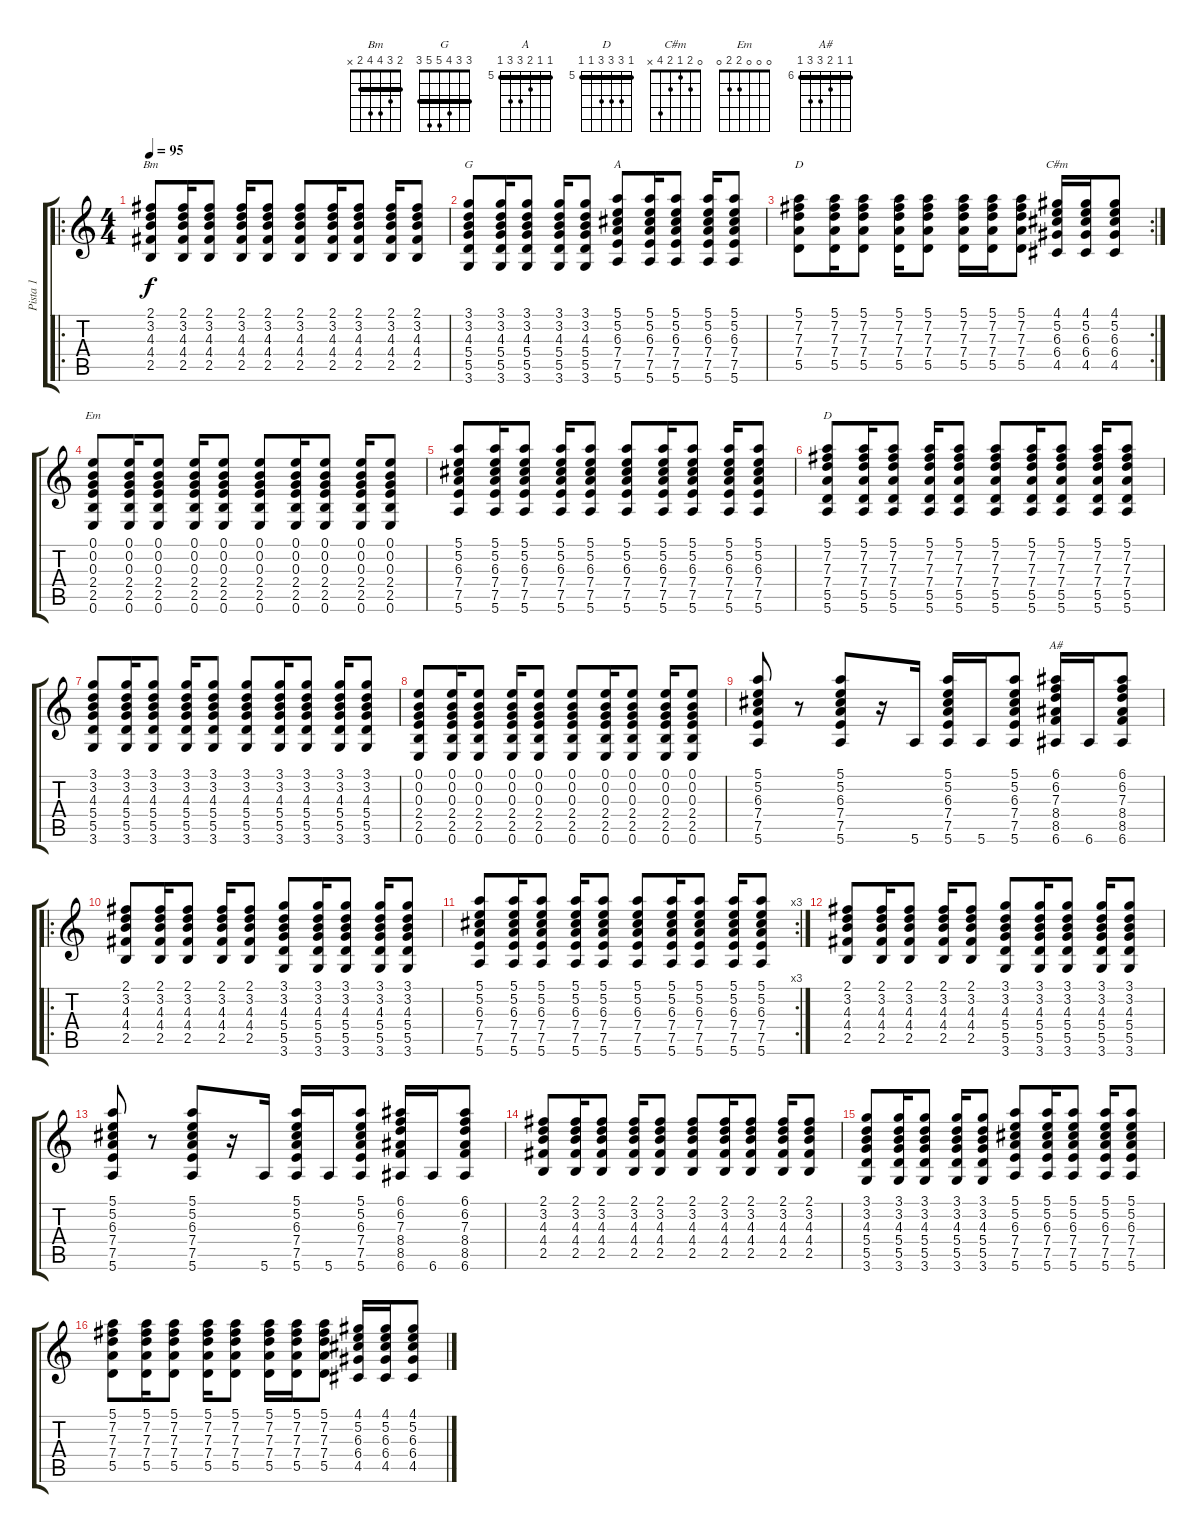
\track ("Pista 1" "Pista 1") {instrument acousticguitarnylon}
\staff {score tabs}
\tuning (E4 B3 G3 D3 A2 E2) {hide}
\chord ("Bm" 2 3 4 4 2 x) {barre 2}
\chord ("G" 3 3 4 5 5 3) {barre 3}
\chord ("A" 5 5 6 7 7 5) {firstfret 5 barre 5}
\chord ("D" 5 7 7 7 5 x) {firstfret 5 barre 5}
\chord ("C#m" 0 2 1 2 4 x)
\chord ("Em" 0 0 0 2 2 0)
\chord ("D" 5 7 7 7 5 5) {firstfret 5 barre 5}
\chord ("A#" 6 6 7 8 8 6) {firstfret 6 barre 6}
\ro
\ts (4 4)
\tempo 95
\clef g2
\ks c
(2.1 3.2 4.3 4.4 2.5).8{ch "Bm" dy f} (2.1 3.2 4.3 4.4 2.5).16 (2.1 3.2 4.3 4.4 2.5).8 (2.1 3.2 4.3 4.4 2.5).16 (2.1 3.2 4.3 4.4 2.5).8 (2.1 3.2 4.3 4.4 2.5).8 (2.1 3.2 4.3 4.4 2.5).16 (2.1 3.2 4.3 4.4 2.5).8 (2.1 3.2 4.3 4.4 2.5).16 (2.1 3.2 4.3 4.4 2.5).8 |
(3.1 3.2 4.3 5.4 5.5 3.6).8{ch "G"} (3.1 3.2 4.3 5.4 5.5 3.6).16 (3.1 3.2 4.3 5.4 5.5 3.6).8 (3.1 3.2 4.3 5.4 5.5 3.6).16 (3.1 3.2 4.3 5.4 5.5 3.6).8 (5.1 5.2 6.3 7.4 7.5 5.6).8{ch "A"} (5.1 5.2 6.3 7.4 7.5 5.6).16 (5.1 5.2 6.3 7.4 7.5 5.6).8 (5.1 5.2 6.3 7.4 7.5 5.6).16 (5.1 5.2 6.3 7.4 7.5 5.6).8 |
\rc 2
(5.1 7.2 7.3 7.4 5.5).8{ch "D"} (5.1 7.2 7.3 7.4 5.5).16 (5.1 7.2 7.3 7.4 5.5).8 (5.1 7.2 7.3 7.4 5.5).16 (5.1 7.2 7.3 7.4 5.5).8 (5.1 7.2 7.3 7.4 5.5).16 (5.1 7.2 7.3 7.4 5.5).16 (5.1 7.2 7.3 7.4 5.5).8 (4.1 5.2 6.3 6.4 4.5).16{ch "C#m"} (4.1 5.2 6.3 6.4 4.5).16 (4.1 5.2 6.3 6.4 4.5).8 |
(0.1 0.2 0.3 2.4 2.5 0.6).8{ch "Em"} (0.1 0.2 0.3 2.4 2.5 0.6).16 (0.1 0.2 0.3 2.4 2.5 0.6).8 (0.1 0.2 0.3 2.4 2.5 0.6).16 (0.1 0.2 0.3 2.4 2.5 0.6).8 (0.1 0.2 0.3 2.4 2.5 0.6).8 (0.1 0.2 0.3 2.4 2.5 0.6).16 (0.1 0.2 0.3 2.4 2.5 0.6).8 (0.1 0.2 0.3 2.4 2.5 0.6).16 (0.1 0.2 0.3 2.4 2.5 0.6).8 |
(5.1 5.2 6.3 7.4 7.5 5.6).8 (5.1 5.2 6.3 7.4 7.5 5.6).16 (5.1 5.2 6.3 7.4 7.5 5.6).8 (5.1 5.2 6.3 7.4 7.5 5.6).16 (5.1 5.2 6.3 7.4 7.5 5.6).8 (5.1 5.2 6.3 7.4 7.5 5.6).8 (5.1 5.2 6.3 7.4 7.5 5.6).16 (5.1 5.2 6.3 7.4 7.5 5.6).8 (5.1 5.2 6.3 7.4 7.5 5.6).16 (5.1 5.2 6.3 7.4 7.5 5.6).8 |
(5.1 7.2 7.3 7.4 5.5 5.6).8{ch "D"} (5.1 7.2 7.3 7.4 5.5 5.6).16 (5.1 7.2 7.3 7.4 5.5 5.6).8 (5.1 7.2 7.3 7.4 5.5 5.6).16 (5.1 7.2 7.3 7.4 5.5 5.6).8 (5.1 7.2 7.3 7.4 5.5 5.6).8 (5.1 7.2 7.3 7.4 5.5 5.6).16 (5.1 7.2 7.3 7.4 5.5 5.6).8 (5.1 7.2 7.3 7.4 5.5 5.6).16 (5.1 7.2 7.3 7.4 5.5 5.6).8 |
(3.1 3.2 4.3 5.4 5.5 3.6).8 (3.1 3.2 4.3 5.4 5.5 3.6).16 (3.1 3.2 4.3 5.4 5.5 3.6).8 (3.1 3.2 4.3 5.4 5.5 3.6).16 (3.1 3.2 4.3 5.4 5.5 3.6).8 (3.1 3.2 4.3 5.4 5.5 3.6).8 (3.1 3.2 4.3 5.4 5.5 3.6).16 (3.1 3.2 4.3 5.4 5.5 3.6).8 (3.1 3.2 4.3 5.4 5.5 3.6).16 (3.1 3.2 4.3 5.4 5.5 3.6).8 |
(0.1 0.2 0.3 2.4 2.5 0.6).8 (0.1 0.2 0.3 2.4 2.5 0.6).16 (0.1 0.2 0.3 2.4 2.5 0.6).8 (0.1 0.2 0.3 2.4 2.5 0.6).16 (0.1 0.2 0.3 2.4 2.5 0.6).8 (0.1 0.2 0.3 2.4 2.5 0.6).8 (0.1 0.2 0.3 2.4 2.5 0.6).16 (0.1 0.2 0.3 2.4 2.5 0.6).8 (0.1 0.2 0.3 2.4 2.5 0.6).16 (0.1 0.2 0.3 2.4 2.5 0.6).8 |
(5.1 5.2 6.3 7.4 7.5 5.6).8 r.8 (5.1 5.2 6.3 7.4 7.5 5.6).8 r.16 5.6.16 (5.1 5.2 6.3 7.4 7.5 5.6).16 5.6.16 (5.1 5.2 6.3 7.4 7.5 5.6).8 (6.1 6.2 7.3 8.4 8.5 6.6).16{ch "A#"} 6.6.16 (6.1 6.2 7.3 8.4 8.5 6.6).8 |
\ro
(2.1 3.2 4.3 4.4 2.5).8 (2.1 3.2 4.3 4.4 2.5).16 (2.1 3.2 4.3 4.4 2.5).8 (2.1 3.2 4.3 4.4 2.5).16 (2.1 3.2 4.3 4.4 2.5).8 (3.1 3.2 4.3 5.4 5.5 3.6).8 (3.1 3.2 4.3 5.4 5.5 3.6).16 (3.1 3.2 4.3 5.4 5.5 3.6).8 (3.1 3.2 4.3 5.4 5.5 3.6).16 (3.1 3.2 4.3 5.4 5.5 3.6).8 |
\rc 3
(5.1 5.2 6.3 7.4 7.5 5.6).8 (5.1 5.2 6.3 7.4 7.5 5.6).16 (5.1 5.2 6.3 7.4 7.5 5.6).8 (5.1 5.2 6.3 7.4 7.5 5.6).16 (5.1 5.2 6.3 7.4 7.5 5.6).8 (5.1 5.2 6.3 7.4 7.5 5.6).8 (5.1 5.2 6.3 7.4 7.5 5.6).16 (5.1 5.2 6.3 7.4 7.5 5.6).8 (5.1 5.2 6.3 7.4 7.5 5.6).16 (5.1 5.2 6.3 7.4 7.5 5.6).8 |
(2.1 3.2 4.3 4.4 2.5).8 (2.1 3.2 4.3 4.4 2.5).16 (2.1 3.2 4.3 4.4 2.5).8 (2.1 3.2 4.3 4.4 2.5).16 (2.1 3.2 4.3 4.4 2.5).8 (3.1 3.2 4.3 5.4 5.5 3.6).8 (3.1 3.2 4.3 5.4 5.5 3.6).16 (3.1 3.2 4.3 5.4 5.5 3.6).8 (3.1 3.2 4.3 5.4 5.5 3.6).16 (3.1 3.2 4.3 5.4 5.5 3.6).8 |
(5.1 5.2 6.3 7.4 7.5 5.6).8 r.8 (5.1 5.2 6.3 7.4 7.5 5.6).8 r.16 5.6.16 (5.1 5.2 6.3 7.4 7.5 5.6).16 5.6.16 (5.1 5.2 6.3 7.4 7.5 5.6).8 (6.1 6.2 7.3 8.4 8.5 6.6).16 6.6.16 (6.1 6.2 7.3 8.4 8.5 6.6).8 |
(2.1 3.2 4.3 4.4 2.5).8 (2.1 3.2 4.3 4.4 2.5).16 (2.1 3.2 4.3 4.4 2.5).8 (2.1 3.2 4.3 4.4 2.5).16 (2.1 3.2 4.3 4.4 2.5).8 (2.1 3.2 4.3 4.4 2.5).8 (2.1 3.2 4.3 4.4 2.5).16 (2.1 3.2 4.3 4.4 2.5).8 (2.1 3.2 4.3 4.4 2.5).16 (2.1 3.2 4.3 4.4 2.5).8 |
(3.1 3.2 4.3 5.4 5.5 3.6).8 (3.1 3.2 4.3 5.4 5.5 3.6).16 (3.1 3.2 4.3 5.4 5.5 3.6).8 (3.1 3.2 4.3 5.4 5.5 3.6).16 (3.1 3.2 4.3 5.4 5.5 3.6).8 (5.1 5.2 6.3 7.4 7.5 5.6).8 (5.1 5.2 6.3 7.4 7.5 5.6).16 (5.1 5.2 6.3 7.4 7.5 5.6).8 (5.1 5.2 6.3 7.4 7.5 5.6).16 (5.1 5.2 6.3 7.4 7.5 5.6).8 |
(5.1 7.2 7.3 7.4 5.5).8 (5.1 7.2 7.3 7.4 5.5).16 (5.1 7.2 7.3 7.4 5.5).8 (5.1 7.2 7.3 7.4 5.5).16 (5.1 7.2 7.3 7.4 5.5).8 (5.1 7.2 7.3 7.4 5.5).16 (5.1 7.2 7.3 7.4 5.5).16 (5.1 7.2 7.3 7.4 5.5).8 (4.1 5.2 6.3 6.4 4.5).16 (4.1 5.2 6.3 6.4 4.5).16 (4.1 5.2 6.3 6.4 4.5).8
